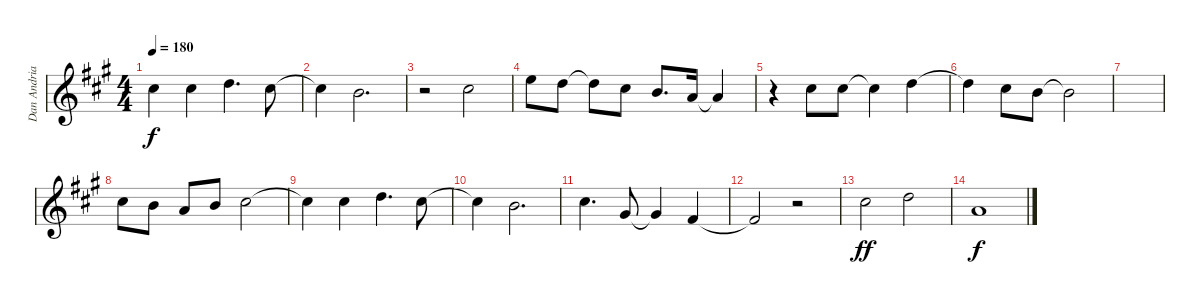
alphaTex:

\track ("Dan Andriano - Vocals" "Dan Andria") {instrument electricguitarclean}
\staff {score}
\tuning (E4 B3 G3 D3 A2 E2) {hide}
\ts (4 4)
\tempo 180
\clef g2
\ks a
2.2{t}.4{dy f} 2.2.4 3.2.4{d} 2.2.8 |
2.2{t}.4 0.2.2{d} |
r.2 2.2.2 |
0.1.8 3.2.8 3.2{t}.8 6.3.8 0.2.8{d} 2.3.16 2.3{t}.4 |
r.4 6.3.8 2.2.8 2.2{t}.4 3.2.4 |
3.2{t}.4 6.3.8 0.2.8 0.2{t}.2 |
|
2.2.8 0.2.8 2.3.8 0.2.8 2.2.2 |
2.2{t}.4 2.2.4 3.2.4{d} 2.2.8 |
2.2{t}.4 0.2.2{d} |
2.2.4{d} 1.3.8 1.3{t}.4 4.4.4 |
4.4{t}.2 r.2 |
6.3.2{dy ff} 3.2.2 |
7.4.1{dy f}
